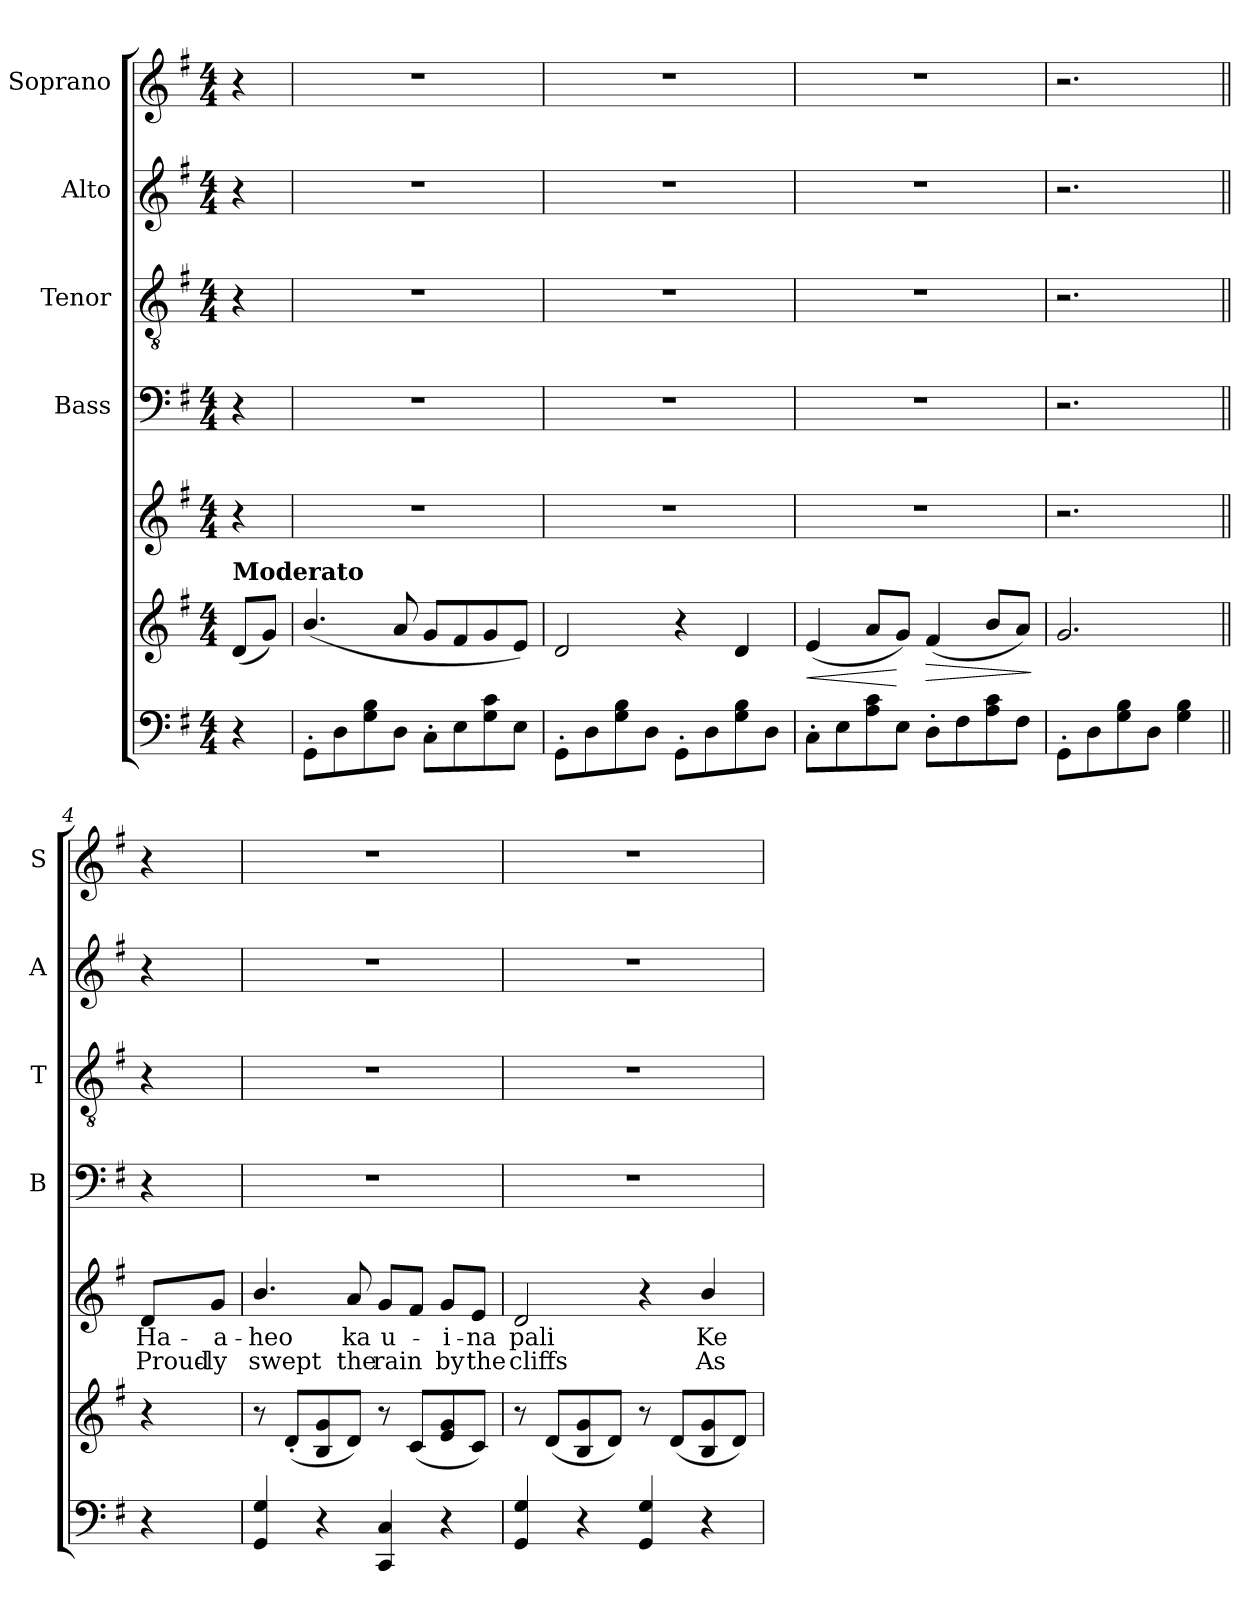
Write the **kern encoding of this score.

**kern	**kern	**dynam	**kern	**text	**text	**kern	**kern	**kern	**kern
*part6	*part6	*part6	*part5	*part5	*part5	*part4	*part3	*part2	*part1
*staff7	*staff6	*staff6/7	*staff5	*staff5	*staff5	*staff4	*staff3	*staff2	*staff1
*	*	*	*	*	*	*I"Bass	*I"Tenor	*I"Alto	*I"Soprano
*	*	*	*	*	*	*I'B	*I'T	*I'A	*I'S
*clefF4	*clefG2	*	*clefG2	*	*	*clefF4	*clefGv2	*clefG2	*clefG2
*k[f#]	*k[f#]	*	*k[f#]	*	*	*k[f#]	*k[f#]	*k[f#]	*k[f#]
*G:	*G:	*	*G:	*	*	*G:	*G:	*G:	*G:
*M4/4	*M4/4	*	*M4/4	*	*	*M4/4	*M4/4	*M4/4	*M4/4
=	=	=	=	=	=	=	=	=	=
!	!LO:TX:a:B:t=Moderato	!	!	!	!	!	!	!	!
4r	(<8d/L	.	4r	.	.	4r	4r	4r	4r
.	8g/J)	.	.	.	.	.	.	.	.
=1	=1	=1	=1	=1	=1	=1	=1	=1	=1
8GG'>\L	(<4.b/	.	1r	.	.	1r	1r	1r	1r
8D\	.	.	.	.	.	.	.	.	.
8G\ 8B\	.	.	.	.	.	.	.	.	.
8D\J	8a/	.	.	.	.	.	.	.	.
8C'>\L	8g/L	.	.	.	.	.	.	.	.
8E\	8f#/	.	.	.	.	.	.	.	.
8G\ 8c\	8g/	.	.	.	.	.	.	.	.
8E\J	8e/J)	.	.	.	.	.	.	.	.
=2	=2	=2	=2	=2	=2	=2	=2	=2	=2
8GG'>\L	2d/	.	1r	.	.	1r	1r	1r	1r
8D\	.	.	.	.	.	.	.	.	.
8G\ 8B\	.	.	.	.	.	.	.	.	.
8D\J	.	.	.	.	.	.	.	.	.
8GG'>\L	4r	.	.	.	.	.	.	.	.
8D\	.	.	.	.	.	.	.	.	.
8G\ 8B\	4d/	.	.	.	.	.	.	.	.
8D\J	.	.	.	.	.	.	.	.	.
=3	=3	=3	=3	=3	=3	=3	=3	=3	=3
!	!	!LO:HP:b	!	!	!	!	!	!	!
8C'>\L	(<4e/	<	1r	.	.	1r	1r	1r	1r
8E\	.	.	.	.	.	.	.	.	.
8A\ 8c\	8a/L	.	.	.	.	.	.	.	.
8E\J	8g/J)	[	.	.	.	.	.	.	.
!	!	!LO:HP:b	!	!	!	!	!	!	!
8D'>\L	(<4f#/	>	.	.	.	.	.	.	.
8F#\	.	.	.	.	.	.	.	.	.
8A\ 8c\	8b/L	.	.	.	.	.	.	.	.
8F#\J	8a/J)	.	.	.	.	.	.	.	.
.	.	]	.	.	.	.	.	.	.
=4	=4	=4	=4	=4	=4	=4	=4	=4	=4
8GG'>\L	2.g/	.	2.r	.	.	2.r	2.r	2.r	2.r
8D\	.	.	.	.	.	.	.	.	.
8G\ 8B\	.	.	.	.	.	.	.	.	.
8D\J	.	.	.	.	.	.	.	.	.
4G\ 4B\	.	.	.	.	.	.	.	.	.
!!LO:LB:g=z
=4X1||	=4X1||	=4X1||	=4X1||	=4X1||	=4X1||	=4X1||	=4X1||	=4X1||	=4X1||
!	!	!	!	!LO:LY:b	!LO:LY:b	!	!	!	!
4r	4r	.	8d/L	Ha-	Proud-	4r	4r	4r	4r
!	!	!	!	!LO:LY:b	!LO:LY:b	!	!	!	!
.	.	.	8g/J	-a-	-ly	.	.	.	.
=5	=5	=5	=5	=5	=5	=5	=5	=5	=5
!	!	!	!	!LO:LY:b	!LO:LY:b	!	!	!	!
4GG/ 4G/	8r	.	4.b/	-heo	swept	1r	1r	1r	1r
.	(<8d'</L	.	.	.	.	.	.	.	.
4r	8B/ 8g/	.	.	.	.	.	.	.	.
!	!	!	!	!LO:LY:b	!LO:LY:b	!	!	!	!
.	8d/J)	.	8a/	ka	the	.	.	.	.
!	!	!	!	!LO:LY:b	!LO:LY:b	!	!	!	!
4CC/ 4C/	8r	.	8g/L	u-	rain	.	.	.	.
.	(<8c/L	.	8f#/J	.	.	.	.	.	.
!	!	!	!	!LO:LY:b	!LO:LY:b	!	!	!	!
4r	8e/ 8g/	.	8g/L	i-	by	.	.	.	.
!	!	!	!	!LO:LY:b	!LO:LY:b	!	!	!	!
.	8c/J)	.	8e/J	-na	the	.	.	.	.
=6	=6	=6	=6	=6	=6	=6	=6	=6	=6
!	!	!	!	!LO:LY:b	!LO:LY:b	!	!	!	!
4GG/ 4G/	8r	.	2d/	pali	cliffs	1r	1r	1r	1r
.	(<8d/L	.	.	.	.	.	.	.	.
4r	8B/ 8g/	.	.	.	.	.	.	.	.
.	8d/J)	.	.	.	.	.	.	.	.
4GG/ 4G/	8r	.	4r	.	.	.	.	.	.
.	(<8d/L	.	.	.	.	.	.	.	.
!	!	!	!	!LO:LY:b	!LO:LY:b	!	!	!	!
4r	8B/ 8g/	.	4b/	Ke	As	.	.	.	.
.	8d/J)	.	.	.	.	.	.	.	.
=	=	=	=	=	=	=	=	=	=
*-	*-	*-	*-	*-	*-	*-	*-	*-	*-
